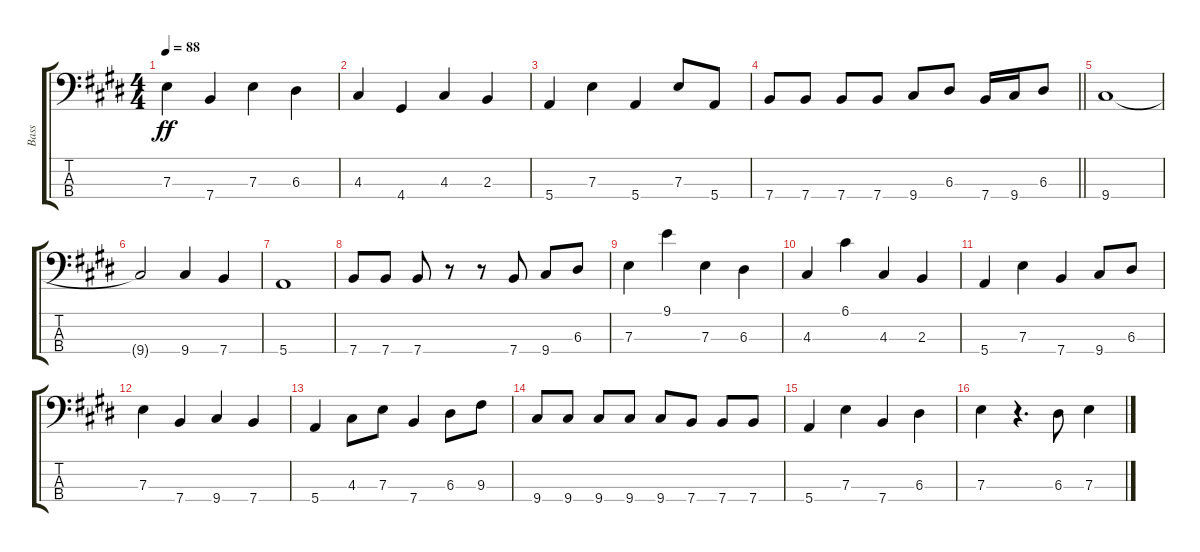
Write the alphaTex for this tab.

\track ("Bass" "Bass") {instrument electricbassfinger}
\staff {score tabs}
\tuning (G2 D2 A1 E1) {hide}
\ts (4 4)
\tempo 88
\clef f4
\ks e
7.3.4{dy ff} 7.4.4 7.3.4 6.3.4 |
4.3.4 4.4.4 4.3.4 2.3.4 |
5.4.4 7.3.4 5.4.4 7.3.8 5.4.8 |
\barLineRight lightlight
7.4.8 7.4.8 7.4.8 7.4.8 9.4.8 6.3.8 7.4.16 9.4.16 6.3.8 |
9.4.1 |
9.4{t}.2 9.4.4 7.4.4 |
5.4.1 |
7.4.8 7.4.8 7.4.8 r.8 r.8 7.4.8 9.4.8 6.3.8 |
7.3.4 9.1.4 7.3.4 6.3.4 |
4.3.4 6.1.4 4.3.4 2.3.4 |
5.4.4 7.3.4 7.4.4 9.4.8 6.3.8 |
7.3.4 7.4.4 9.4.4 7.4.4 |
5.4.4 4.3.8 7.3.8 7.4.4 6.3.8 9.3.8 |
9.4.8 9.4.8 9.4.8 9.4.8 9.4.8 7.4.8 7.4.8 7.4.8 |
5.4.4 7.3.4 7.4.4 6.3.4 |
7.3.4 r.4{d} 6.3.8 7.3.4
